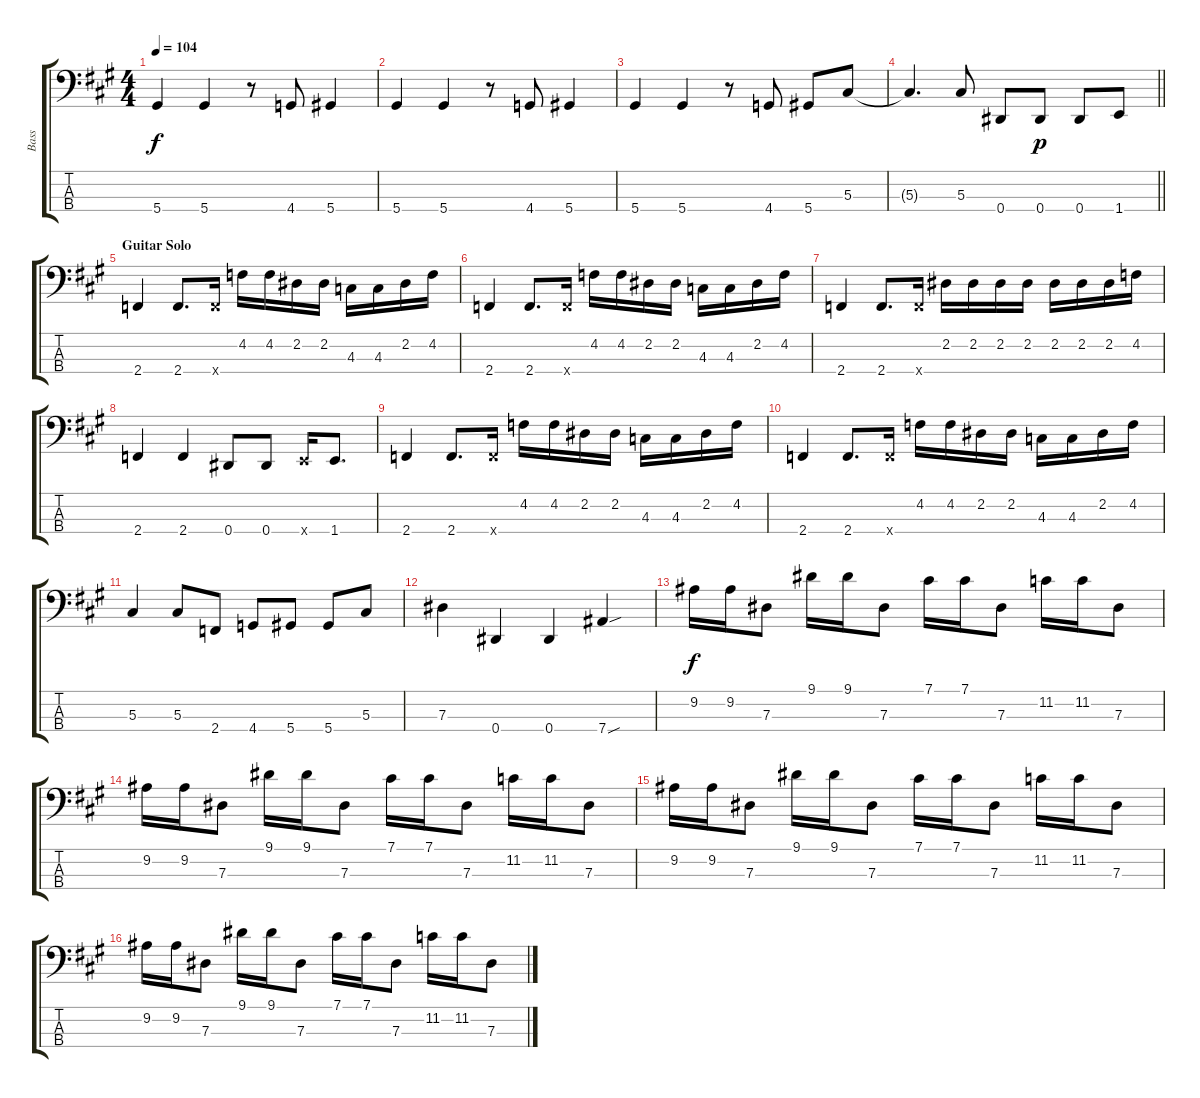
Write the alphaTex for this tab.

\track ("Bass" "Bass") {instrument electricbassfinger}
\staff {score tabs}
\tuning (Gb2 Db2 Ab1 Eb1) {hide}
\ts (4 4)
\tempo 104
\clef f4
\ks a
5.4.4{dy f} 5.4.4 r.8 4.4.8 5.4.4 |
5.4.4 5.4.4 r.8 4.4.8 5.4.4 |
5.4.4 5.4.4 r.8 4.4.8 5.4.8 5.3.8 |
\barLineRight lightlight
5.3{t}.4{d} 5.3.8 0.4.8 0.4.8{dy p} 0.4.8 1.4.8 |
\section ("" "Guitar Solo")
2.4.4 2.4.8{d} 2.4{x}.16 4.2.16 4.2.16 2.2.16 2.2.16 4.3.16 4.3.16 2.2.16 4.2.16 |
2.4.4 2.4.8{d} 2.4{x}.16 4.2.16 4.2.16 2.2.16 2.2.16 4.3.16 4.3.16 2.2.16 4.2.16 |
2.4.4 2.4.8{d} 2.4{x}.16 2.2.16 2.2.16 2.2.16 2.2.16 2.2.16 2.2.16 2.2.16 4.2.16 |
2.4.4 2.4.4 0.4.8 0.4.8 1.4{x}.16 1.4.8{d} |
2.4.4 2.4.8{d} 2.4{x}.16 4.2.16 4.2.16 2.2.16 2.2.16 4.3.16 4.3.16 2.2.16 4.2.16 |
2.4.4 2.4.8{d} 2.4{x}.16 4.2.16 4.2.16 2.2.16 2.2.16 4.3.16 4.3.16 2.2.16 4.2.16 |
5.3.4 5.3.8 2.4.8 4.4.8 5.4.8 5.4.8 5.3.8 |
7.3.4 0.4.4 0.4.4 7.4{sou}.4 |
9.2.16{dy f} 9.2.16 7.3.8 9.1.16 9.1.16 7.3.8 7.1.16 7.1.16 7.3.8 11.2.16 11.2.16 7.3.8 |
9.2.16 9.2.16 7.3.8 9.1.16 9.1.16 7.3.8 7.1.16 7.1.16 7.3.8 11.2.16 11.2.16 7.3.8 |
9.2.16 9.2.16 7.3.8 9.1.16 9.1.16 7.3.8 7.1.16 7.1.16 7.3.8 11.2.16 11.2.16 7.3.8 |
9.2.16 9.2.16 7.3.8 9.1.16 9.1.16 7.3.8 7.1.16 7.1.16 7.3.8 11.2.16 11.2.16 7.3.8
